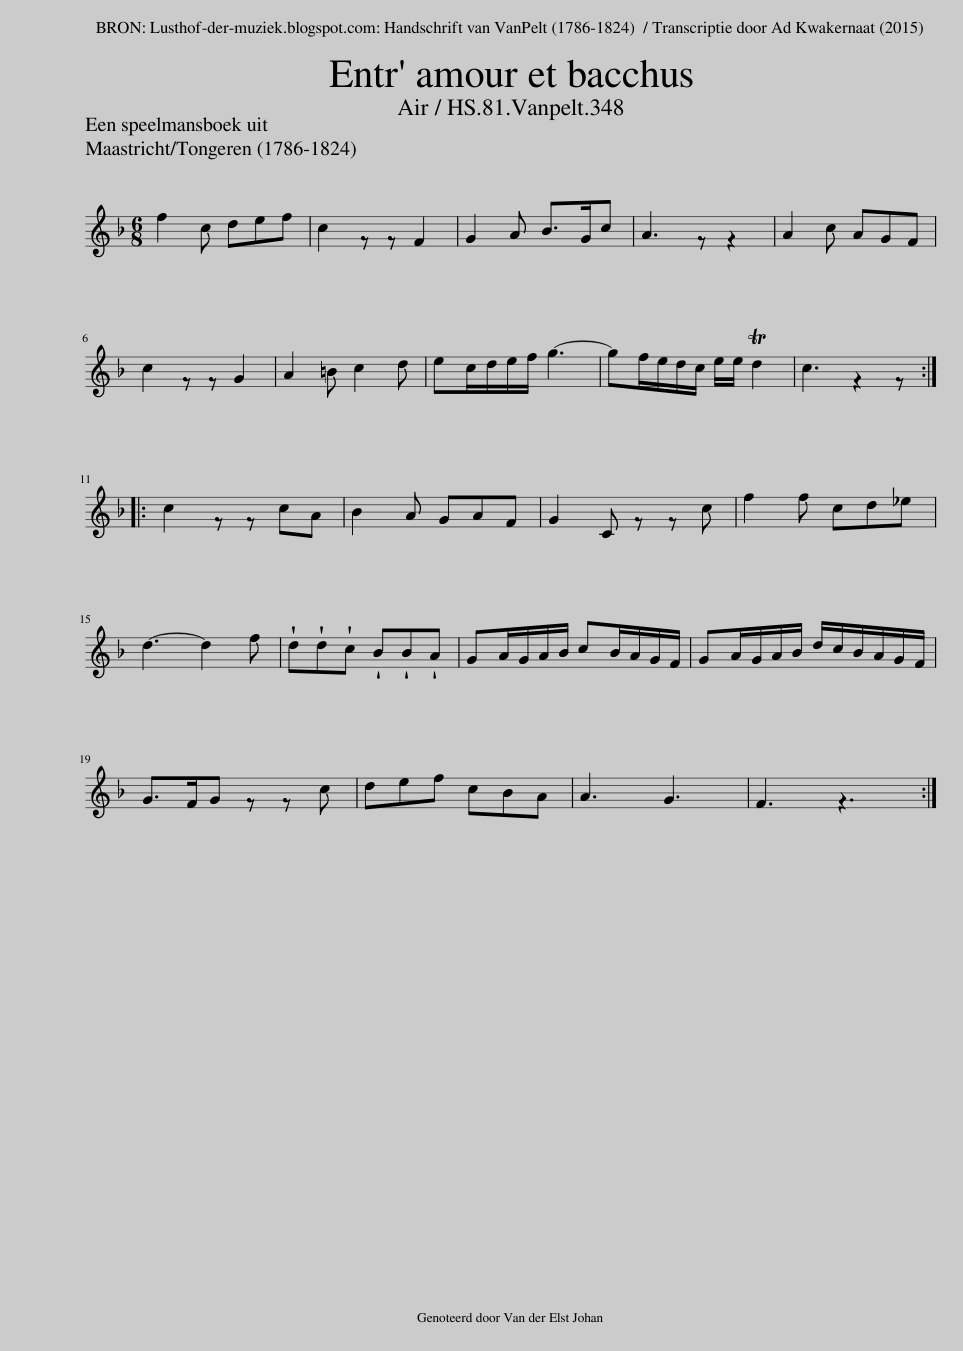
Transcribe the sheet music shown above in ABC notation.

X:1
L:1/8
Q:1/4=140
M:6/8
I:linebreak $
K:F
V:1 treble
V:1
 f2 c def | c2 z z F2 | G2 A B>Gc | A3 z z2 | A2 c AGF |$ %5
 c2 z z G2 | A2 =B c2 d | ec/d/e/f/ g3- | gf/e/d/c/ e/e/ Td2 | c3 z2 z ::$ %10
 c2 z z cA | B2 A GAF | G2 C z z c | f2 f cd_e |$ d3- d2 f | %15
 !wedge!d!wedge!d!wedge!c !wedge!B!wedge!B!wedge!A | GA/G/A/B/ cB/A/G/F/ | GA/G/A/B/ d/c/B/A/G/F/ |$ G>FG z z c | def cBA | %20
 A3 G3 | F3 z3 :| %22
